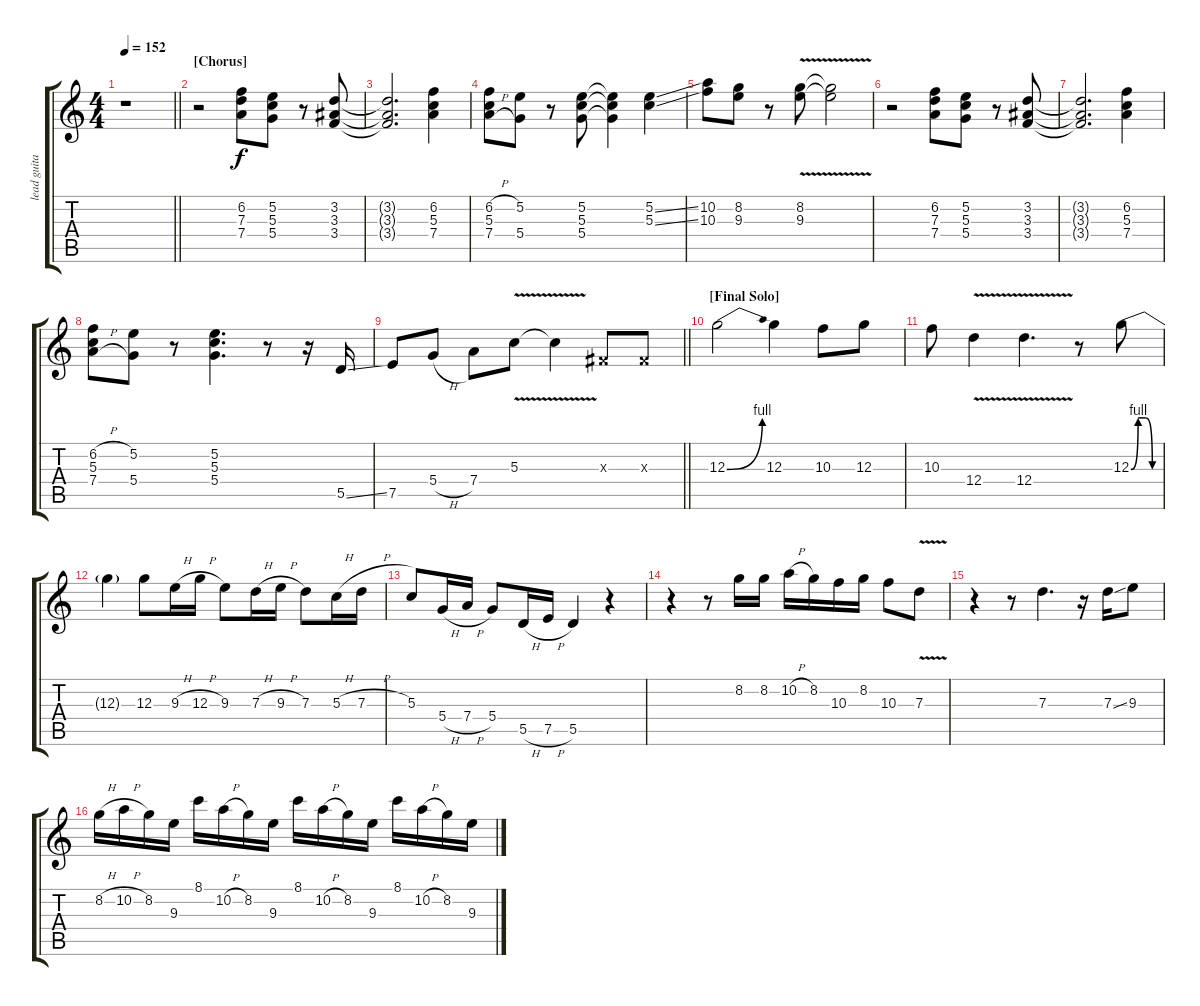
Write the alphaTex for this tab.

\track ("lead guitar" "lead guita") {instrument electricguitarclean}
\staff {score tabs}
\tuning (E4 B3 G3 D3 A2 E2) {hide}
\ts (4 4)
\tempo 152
\clef g2
\barLineRight lightlight
\ks c
r.1{dy f} |
\section ("" "[Chorus]")
r.2 (6.2 7.3 7.4).8 (5.2 5.3 5.4).8 r.8 (3.2 3.3 3.4).8 |
(3.2{t} 3.3{t} 3.4{t}).2{d} (6.2 5.3 7.4).4 |
(6.2{h} 5.3 7.4{h}).8 (5.2 5.4).8 r.8 (5.2 5.3 5.4).8 (5.2{t} 5.3{t} 5.4{t}).4 (5.2{ss} 5.3{ss}).4 |
(10.2 10.3).8 (8.2 9.3).8 r.8 (8.2{v} 9.3{v}).8 (8.2{t} 9.3{t}).2 |
r.2 (6.2 7.3 7.4).8 (5.2 5.3 5.4).8 r.8 (3.2 3.3 3.4).8 |
(3.2{t} 3.3{t} 3.4{t}).2{d} (6.2 5.3 7.4).4 |
(6.2{h} 5.3 7.4{h}).8 (5.2 5.4).8 r.8 (5.2 5.3 5.4).4{d} r.8 r.16 5.5{ss}.16 |
\barLineRight lightlight
7.5.8 5.4{h}.8 7.4.8 5.3{v}.8 5.3{t}.4 -1.3{x}.8 -1.3{x}.8 |
\section ("" "[Final Solo]")
12.3{be (bend 0 0 60 4)}.2 12.3.4 10.3.8 12.3.8 |
10.3.8 12.4{v}.4 12.4{v}.4{d} r.8 12.3{be (custom 0 0 15 4 30 4 45 0 60 0)}.8 |
12.3{t}.4 12.3.8 9.3{h}.16 12.3{h}.16 9.3.8 7.3{h}.16 9.3{h}.16 7.3.8 5.3{h}.16 7.3{h}.16 |
5.3.8 5.4{h}.16 7.4{h}.16 5.4.8 5.5{h}.16 7.5{h}.16 5.5.4 r.4 |
r.4 r.8 8.2.16 8.2.16 10.2{h}.16 8.2.16 10.3.16 8.2.16 10.3.8 7.3{v}.8 |
r.4 r.8 7.3.4{d} r.16 7.3{ss}.16 9.3.8 |
8.2{h}.16 10.2{h}.16 8.2.16 9.3.16 8.1.16 10.2{h}.16 8.2.16 9.3.16 8.1.16 10.2{h}.16 8.2.16 9.3.16 8.1.16 10.2{h}.16 8.2.16 9.3.16
